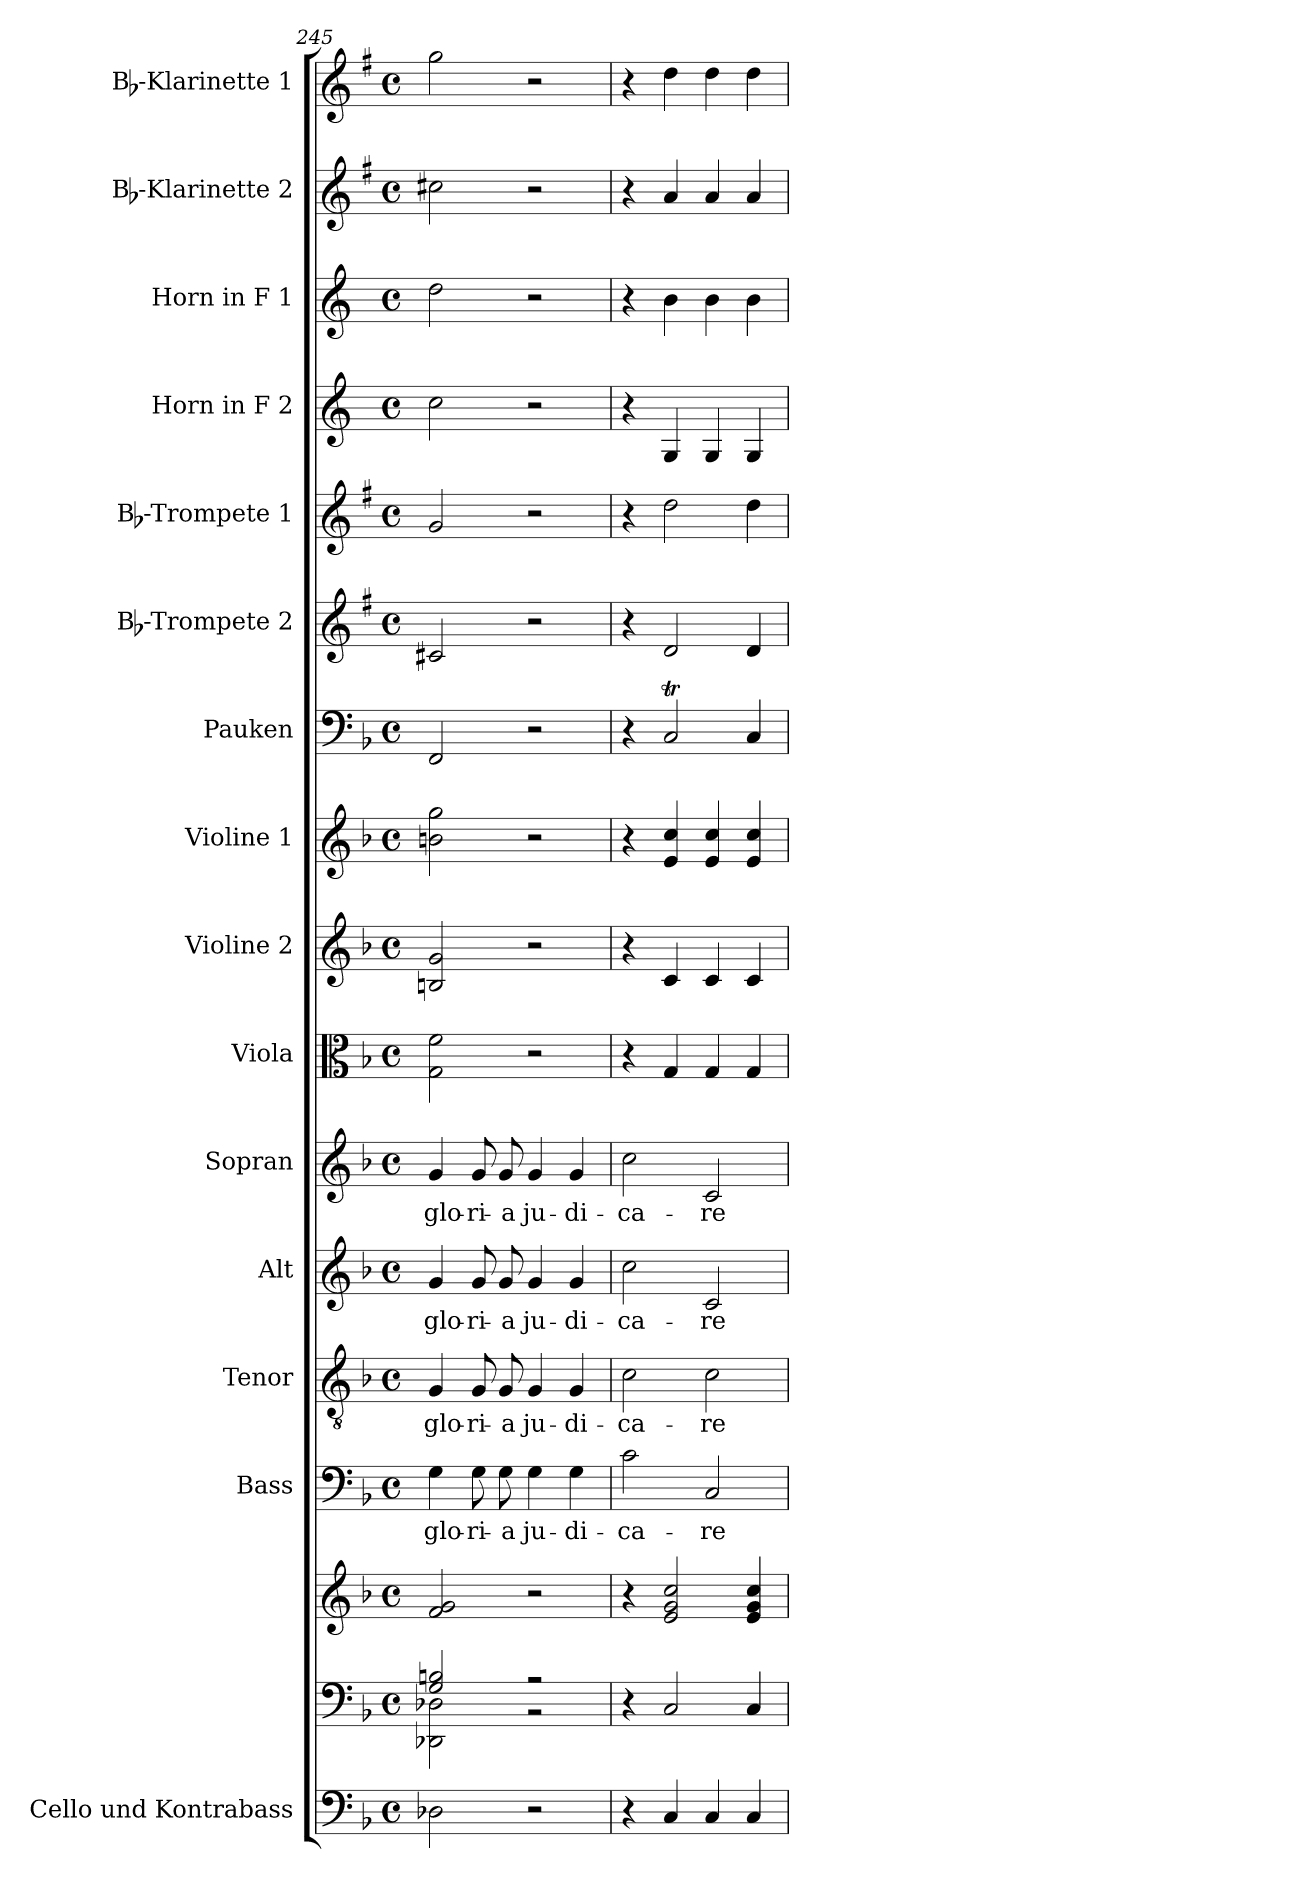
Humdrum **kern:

**kern	**kern	**kern	**kern	**text	**kern	**text	**kern	**text	**kern	**text	**kern	**kern	**kern	**kern	**kern	**kern	**kern	**kern	**kern	**kern
*part16	*part15	*part15	*part14	*part14	*part13	*part13	*part12	*part12	*part11	*part11	*part10	*part9	*part8	*part7	*part6	*part5	*part4	*part3	*part2	*part1
*staff17	*staff16	*staff15	*staff14	*staff14	*staff13	*staff13	*staff12	*staff12	*staff11	*staff11	*staff10	*staff9	*staff8	*staff7	*staff6	*staff5	*staff4	*staff3	*staff2	*staff1
*I"Cello und Kontrabass	*	*	*I"Bass	*	*I"Tenor	*	*I"Alt	*	*I"Sopran	*	*I"Viola	*I"Violine 2	*I"Violine 1	*I"Pauken	*I"Bb-Trompete 2	*I"Bb-Trompete 1	*I"Horn in F 2	*I"Horn in F 1	*I"Bb-Klarinette 2	*I"Bb-Klarinette 1
*I'Kb.	*	*	*I'B.	*	*I'T.	*	*I'A.	*	*I'S.	*	*I'Vla.	*I'Vl. 2	*I'Vl. 1	*I'Pk.	*I'Bb Trp. 2	*I'Bb Trp. 1	*	*	*I'Bb Kl. 2	*I'Bb Kl. 1
*clefF4	*clefF4	*clefG2	*clefF4	*	*clefGv2	*	*clefG2	*	*clefG2	*	*clefC3	*clefG2	*clefG2	*clefF4	*clefG2	*clefG2	*clefG2	*clefG2	*clefG2	*clefG2
*ITrd7c12	*	*	*	*	*	*	*	*	*	*	*	*	*	*	*ITrd1c2	*ITrd1c2	*ITrd4c7	*ITrd4c7	*ITrd1c2	*ITrd1c2
*k[b-]	*k[b-]	*k[b-]	*k[b-]	*	*k[b-]	*	*k[b-]	*	*k[b-]	*	*k[b-]	*k[b-]	*k[b-]	*k[b-]	*k[b-]	*k[b-]	*k[b-]	*k[b-]	*k[b-]	*k[b-]
*F:	*F:	*F:	*F:	*	*F:	*	*F:	*	*F:	*	*F:	*F:	*F:	*F:	*F:	*F:	*F:	*F:	*F:	*F:
*M4/4	*M4/4	*M4/4	*M4/4	*	*M4/4	*	*M4/4	*	*M4/4	*	*M4/4	*M4/4	*M4/4	*M4/4	*M4/4	*M4/4	*M4/4	*M4/4	*M4/4	*M4/4
*met(c)	*met(c)	*met(c)	*met(c)	*	*met(c)	*	*met(c)	*	*met(c)	*	*met(c)	*met(c)	*met(c)	*met(c)	*met(c)	*met(c)	*met(c)	*met(c)	*met(c)	*met(c)
=245	=245	=245	=245	=245	=245	=245	=245	=245	=245	=245	=245	=245	=245	=245	=245	=245	=245	=245	=245	=245
*	*^	*	*	*	*	*	*	*	*	*	*	*	*	*	*	*	*	*	*	*
!	!	!	!	!	!LO:LY:b	!	!LO:LY:b	!	!LO:LY:b	!	!LO:LY:b	!	!	!	!	!	!	!	!	!	!
2DD-X\	2G/ 2Bn/	2DD-X\ 2D-X\	2f/ 2g/	4G\	glo-	4G/	glo-	4g/	glo-	4g/	glo-	2G\ 2f\	2Bn/ 2g/	2bn\ 2gg\	2FF/	2Bn/	2f/	2f\	2g\	2bn\	2ff\
!	!	!	!	!	!LO:LY:b	!	!LO:LY:b	!	!LO:LY:b	!	!LO:LY:b	!	!	!	!	!	!	!	!	!	!
.	.	.	.	8G\	-ri-	8G/	-ri-	8g/	-ri-	8g/	-ri-	.	.	.	.	.	.	.	.	.	.
!	!	!	!	!	!LO:LY:b	!	!LO:LY:b	!	!LO:LY:b	!	!LO:LY:b	!	!	!	!	!	!	!	!	!	!
.	.	.	.	8G\	-a	8G/	-a	8g/	-a	8g/	-a	.	.	.	.	.	.	.	.	.	.
!	!	!	!	!	!LO:LY:b	!	!LO:LY:b	!	!LO:LY:b	!	!LO:LY:b	!	!	!	!	!	!	!	!	!	!
2r	2r	2r	2r	4G\	ju-	4G/	ju-	4g/	ju-	4g/	ju-	2r	2r	2r	2r	2r	2r	2r	2r	2r	2r
!	!	!	!	!	!LO:LY:b	!	!LO:LY:b	!	!LO:LY:b	!	!LO:LY:b	!	!	!	!	!	!	!	!	!	!
.	.	.	.	4G\	-di-	4G/	-di-	4g/	-di-	4g/	-di-	.	.	.	.	.	.	.	.	.	.
*	*v	*v	*	*	*	*	*	*	*	*	*	*	*	*	*	*	*	*	*	*	*
=246	=246	=246	=246	=246	=246	=246	=246	=246	=246	=246	=246	=246	=246	=246	=246	=246	=246	=246	=246	=246
!	!	!	!	!LO:LY:b	!	!LO:LY:b	!	!LO:LY:b	!	!LO:LY:b	!	!	!	!	!	!	!	!	!	!
4r	4r	4r	2c\	-ca-	2c\	-ca-	2cc\	-ca-	2cc\	-ca-	4r	4r	4r	4r	4r	4r	4r	4r	4r	4r
4CC/	2C/	2e/ 2g/ 2cc/	.	.	.	.	.	.	.	.	4G/	4c/	4e/ 4cc/	2CT/	2c/	2cc\	4C/	4e\	4g/	4cc\
!	!	!	!	!LO:LY:b	!	!LO:LY:b	!	!LO:LY:b	!	!LO:LY:b	!	!	!	!	!	!	!	!	!	!
4CC/	.	.	2C/	-re	2c\	-re	2c/	-re	2c/	-re	4G/	4c/	4e/ 4cc/	.	.	.	4C/	4e\	4g/	4cc\
4CC/	4C/	4e/ 4g/ 4cc/	.	.	.	.	.	.	.	.	4G/	4c/	4e/ 4cc/	4C/	4c/	4cc\	4C/	4e\	4g/	4cc\
=	=	=	=	=	=	=	=	=	=	=	=	=	=	=	=	=	=	=	=	=
*-	*-	*-	*-	*-	*-	*-	*-	*-	*-	*-	*-	*-	*-	*-	*-	*-	*-	*-	*-	*-
